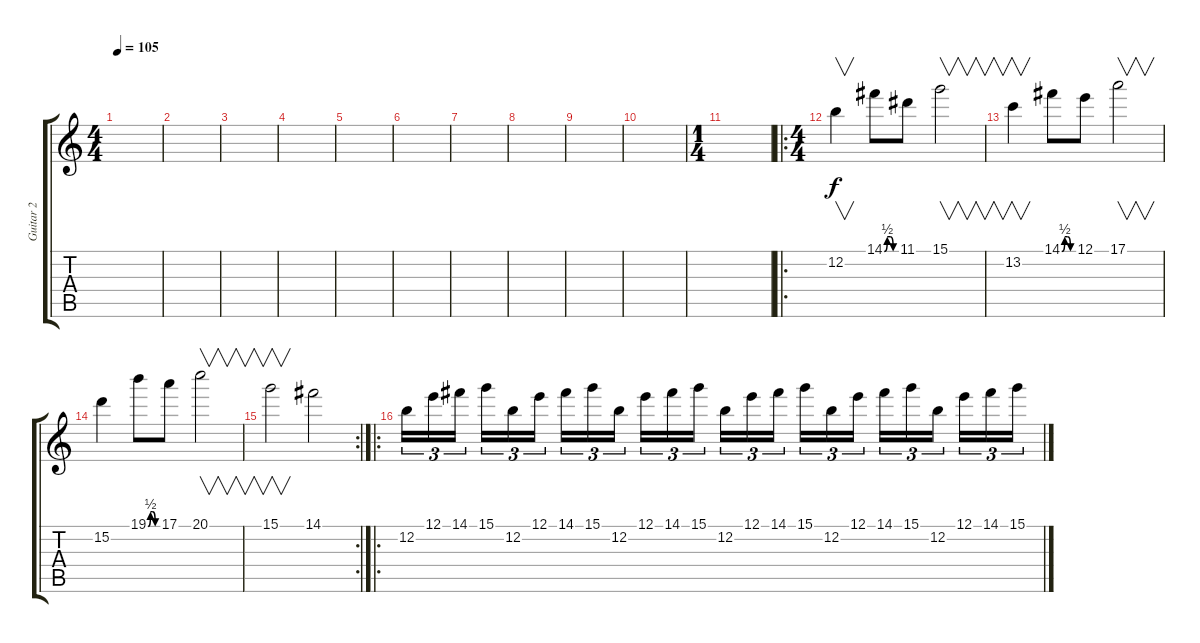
\track ("Guitar 2" "Guitar 2") {instrument distortionguitar}
\staff {score tabs}
\tuning (E4 B3 G3 D3 A2 E2) {hide}
\ts (4 4)
\tempo 105
\clef g2
\ks c
|
|
|
|
|
|
|
|
|
|
\ts (1 4)
|
\ro
\ts (4 4)
12.2.4{v} 14.1{be (custom 0 0 15 2 30 2 45 0 60 0)}.8 11.1.8 15.1.2{v} |
13.2.4{v} 14.1{be (custom 0 0 15 2 30 2 45 0 60 0)}.8 12.1.8 17.1.2{v} |
15.2.4 19.1{be (custom 0 0 15 2 30 2 45 0 60 0)}.8 17.1.8 20.1.2{v} |
\rc 2
15.1.2{v} 14.1.2 |
\ro
12.2.16{tu (3 2)} 12.1.16{tu (3 2)} 14.1.16{tu (3 2)} 15.1.16{tu (3 2)} 12.2.16{tu (3 2)} 12.1.16{tu (3 2)} 14.1.16{tu (3 2)} 15.1.16{tu (3 2)} 12.2.16{tu (3 2)} 12.1.16{tu (3 2)} 14.1.16{tu (3 2)} 15.1.16{tu (3 2)} 12.2.16{tu (3 2)} 12.1.16{tu (3 2)} 14.1.16{tu (3 2)} 15.1.16{tu (3 2)} 12.2.16{tu (3 2)} 12.1.16{tu (3 2)} 14.1.16{tu (3 2)} 15.1.16{tu (3 2)} 12.2.16{tu (3 2)} 12.1.16{tu (3 2)} 14.1.16{tu (3 2)} 15.1.16{tu (3 2)}
